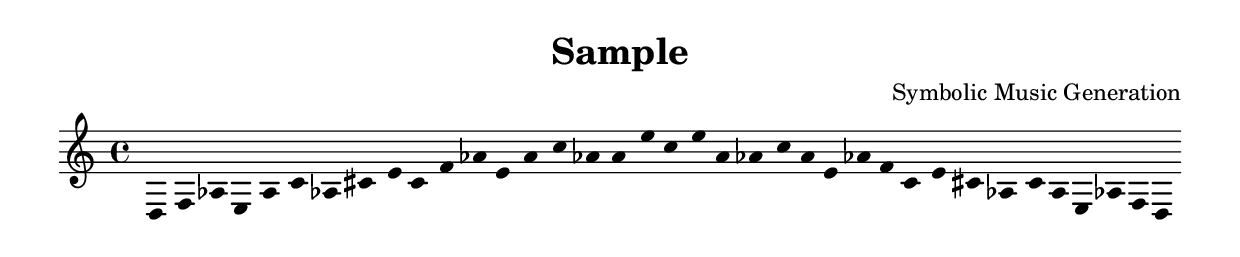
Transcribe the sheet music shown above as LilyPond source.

% z vector: tensor([[-1.1263, -1.1015,  1.2940,  3.3076, -0.8299,  0.1636, -0.2999, -1.4105, 0.5319, -1.1145, -0.3123, -2.9214]])
    \version "2.22.2"
    \header {
    title = "Sample"
    composer = "Symbolic Music Generation"
    }

    \score {
    <<
        \cadenzaOn
        \override Beam.breakable = ##t
        \accidentalStyle Score.forget
        \override Score.TextScript.padding = #2
        \override Stem.transparent = ##t
    {
    \clef treble
        d16 [ f aes e a c' aes cis' e' c' f' aes' e' a' c'' aes' a' e'' c'' e'' a' aes' c'' a' e' aes' f' c' e' cis' aes c' a e aes f ]
    d
    }
    >>
    \layout {
        indent = 0\mm
        line-width = 190\mm
        \override Stem.transparent = ##t
    }    
    }
    
    